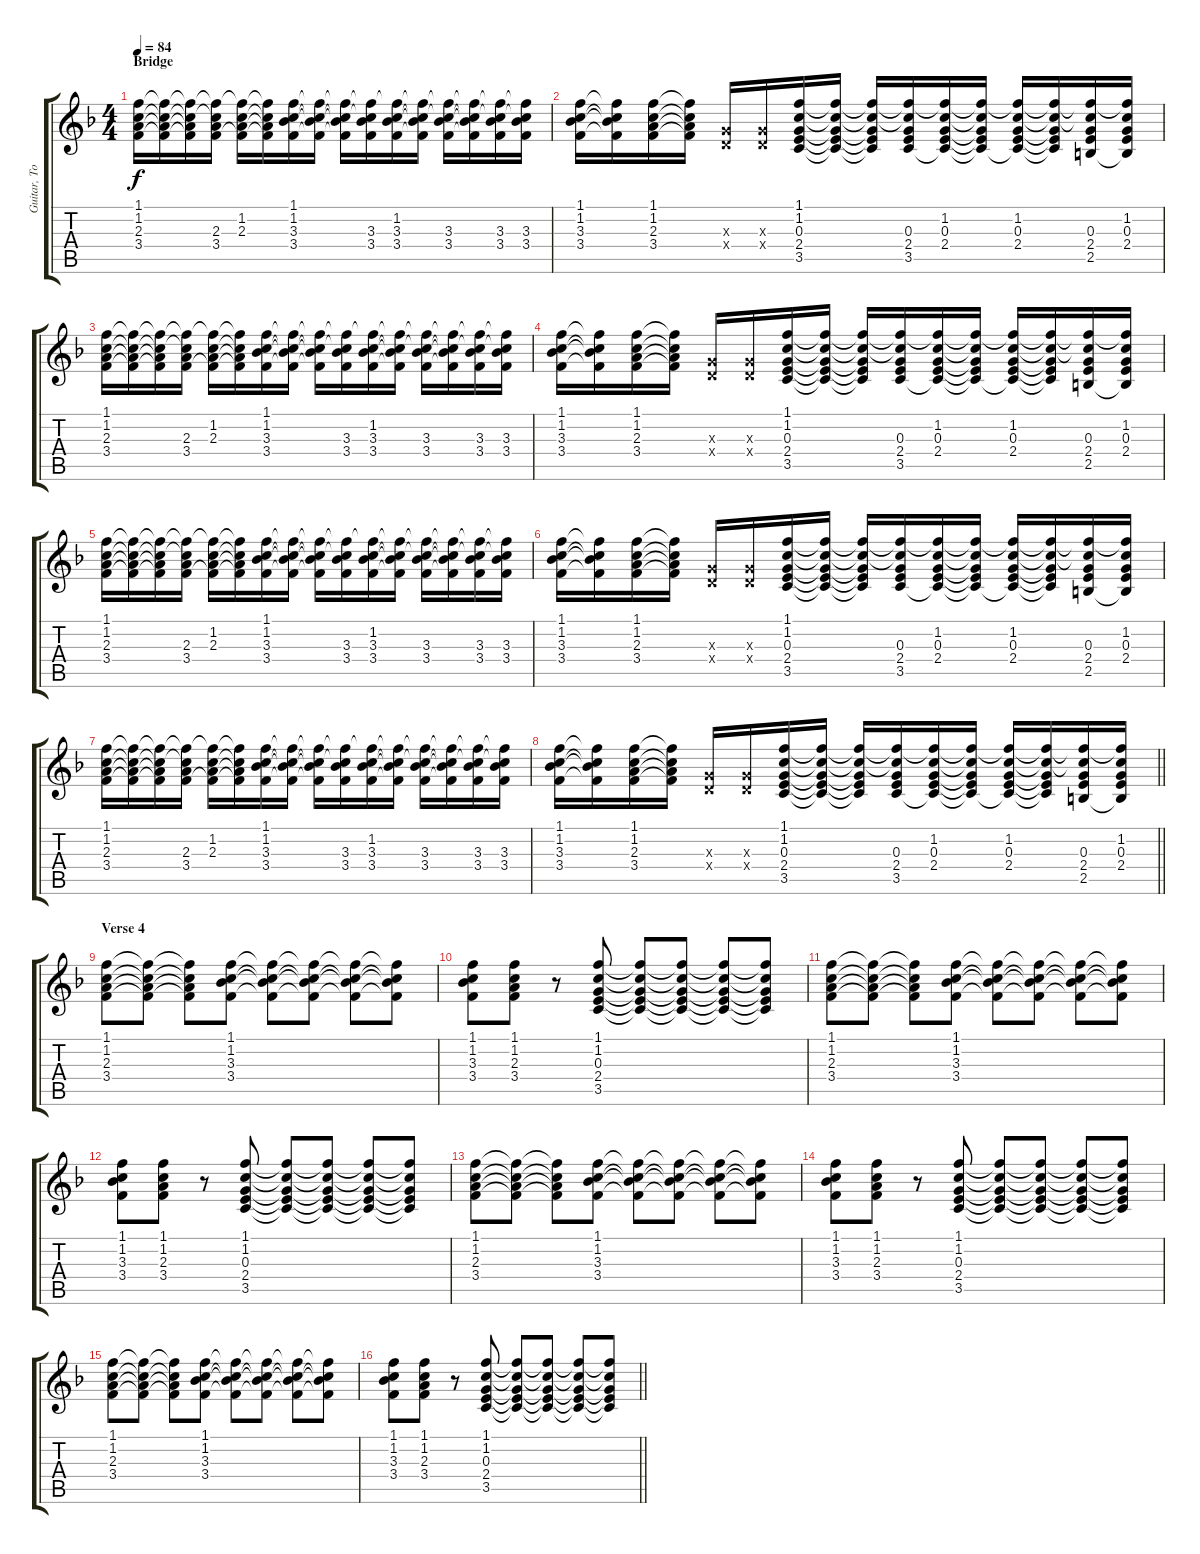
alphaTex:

\track ("Guitar, Tom w/o Capo" "Guitar, To") {instrument electricguitarjazz}
\staff {score tabs}
\tuning (E4 B3 G3 D3 A2 E2) {hide}
\ts (4 4)
\section ("" "Bridge")
\tempo 84
\clef g2
\ks f
(1.1 1.2 2.3 3.4).16{dy f} (1.1{t} 1.2{t} 2.3{t} 3.4{t}).16 (1.1{t} 1.2{t} 2.3{t} 3.4{t}).16 (1.1{t} 1.2{t} 2.3 3.4).16 (1.1{t} 1.2 2.3 3.4{t}).16 (1.1{t} 1.2{t} 2.3{t} 3.4{t}).16 (1.1 1.2 3.3 3.4).16 (1.1{t} 1.2{t} 3.3{t} 3.4{t}).16 (1.1{t} 1.2{t} 3.3{t} 3.4{t}).16 (1.1{t} 1.2{t} 3.3 3.4).16 (1.1{t} 1.2 3.3 3.4).16 (1.1{t} 1.2{t} 3.3{t} 3.4{t}).16 (1.1{t} 1.2{t} 3.3 3.4).16 (1.1{t} 1.2{t} 3.3{t} 3.4{t}).16 (1.1{t} 1.2{t} 3.3 3.4).16 (1.1{t} 1.2{t} 3.3 3.4).16 |
(1.1 1.2 3.3 3.4).16 (1.1{t} 1.2{t} 3.3{t} 3.4{t}).16 (1.1 1.2 2.3 3.4).16 (1.1{t} 1.2{t} 2.3{t} 3.4{t}).16 (0.3{x} 0.4{x}).16 (0.3{x} 0.4{x}).16 (1.1 1.2 0.3 2.4 3.5).16 (1.1{t} 1.2{t} 0.3{t} 2.4{t} 3.5{t}).16 (1.1{t} 1.2{t} 0.3{t} 2.4{t} 3.5{t}).16 (1.1{t} 1.2{t} 0.3 2.4 3.5).16 (1.1{t} 1.2 0.3 2.4 3.5{t}).16 (1.1{t} 1.2{t} 0.3{t} 2.4{t} 3.5{t}).16 (1.1{t} 1.2 0.3 2.4 3.5{t}).16 (1.1{t} 1.2{t} 0.3{t} 2.4{t} 3.5{t}).16 (1.1{t} 1.2{t} 0.3 2.4 2.5).16 (1.1{t} 1.2 0.3 2.4 2.5{t}).16 |
(1.1 1.2 2.3 3.4).16 (1.1{t} 1.2{t} 2.3{t} 3.4{t}).16 (1.1{t} 1.2{t} 2.3{t} 3.4{t}).16 (1.1{t} 1.2{t} 2.3 3.4).16 (1.1{t} 1.2 2.3 3.4{t}).16 (1.1{t} 1.2{t} 2.3{t} 3.4{t}).16 (1.1 1.2 3.3 3.4).16 (1.1{t} 1.2{t} 3.3{t} 3.4{t}).16 (1.1{t} 1.2{t} 3.3{t} 3.4{t}).16 (1.1{t} 1.2{t} 3.3 3.4).16 (1.1{t} 1.2 3.3 3.4).16 (1.1{t} 1.2{t} 3.3{t} 3.4{t}).16 (1.1{t} 1.2{t} 3.3 3.4).16 (1.1{t} 1.2{t} 3.3{t} 3.4{t}).16 (1.1{t} 1.2{t} 3.3 3.4).16 (1.1{t} 1.2{t} 3.3 3.4).16 |
(1.1 1.2 3.3 3.4).16 (1.1{t} 1.2{t} 3.3{t} 3.4{t}).16 (1.1 1.2 2.3 3.4).16 (1.1{t} 1.2{t} 2.3{t} 3.4{t}).16 (0.3{x} 0.4{x}).16 (0.3{x} 0.4{x}).16 (1.1 1.2 0.3 2.4 3.5).16 (1.1{t} 1.2{t} 0.3{t} 2.4{t} 3.5{t}).16 (1.1{t} 1.2{t} 0.3{t} 2.4{t} 3.5{t}).16 (1.1{t} 1.2{t} 0.3 2.4 3.5).16 (1.1{t} 1.2 0.3 2.4 3.5{t}).16 (1.1{t} 1.2{t} 0.3{t} 2.4{t} 3.5{t}).16 (1.1{t} 1.2 0.3 2.4 3.5{t}).16 (1.1{t} 1.2{t} 0.3{t} 2.4{t} 3.5{t}).16 (1.1{t} 1.2{t} 0.3 2.4 2.5).16 (1.1{t} 1.2 0.3 2.4 2.5{t}).16 |
(1.1 1.2 2.3 3.4).16 (1.1{t} 1.2{t} 2.3{t} 3.4{t}).16 (1.1{t} 1.2{t} 2.3{t} 3.4{t}).16 (1.1{t} 1.2{t} 2.3 3.4).16 (1.1{t} 1.2 2.3 3.4{t}).16 (1.1{t} 1.2{t} 2.3{t} 3.4{t}).16 (1.1 1.2 3.3 3.4).16 (1.1{t} 1.2{t} 3.3{t} 3.4{t}).16 (1.1{t} 1.2{t} 3.3{t} 3.4{t}).16 (1.1{t} 1.2{t} 3.3 3.4).16 (1.1{t} 1.2 3.3 3.4).16 (1.1{t} 1.2{t} 3.3{t} 3.4{t}).16 (1.1{t} 1.2{t} 3.3 3.4).16 (1.1{t} 1.2{t} 3.3{t} 3.4{t}).16 (1.1{t} 1.2{t} 3.3 3.4).16 (1.1{t} 1.2{t} 3.3 3.4).16 |
(1.1 1.2 3.3 3.4).16 (1.1{t} 1.2{t} 3.3{t} 3.4{t}).16 (1.1 1.2 2.3 3.4).16 (1.1{t} 1.2{t} 2.3{t} 3.4{t}).16 (0.3{x} 0.4{x}).16 (0.3{x} 0.4{x}).16 (1.1 1.2 0.3 2.4 3.5).16 (1.1{t} 1.2{t} 0.3{t} 2.4{t} 3.5{t}).16 (1.1{t} 1.2{t} 0.3{t} 2.4{t} 3.5{t}).16 (1.1{t} 1.2{t} 0.3 2.4 3.5).16 (1.1{t} 1.2 0.3 2.4 3.5{t}).16 (1.1{t} 1.2{t} 0.3{t} 2.4{t} 3.5{t}).16 (1.1{t} 1.2 0.3 2.4 3.5{t}).16 (1.1{t} 1.2{t} 0.3{t} 2.4{t} 3.5{t}).16 (1.1{t} 1.2{t} 0.3 2.4 2.5).16 (1.1{t} 1.2 0.3 2.4 2.5{t}).16 |
(1.1 1.2 2.3 3.4).16 (1.1{t} 1.2{t} 2.3{t} 3.4{t}).16 (1.1{t} 1.2{t} 2.3{t} 3.4{t}).16 (1.1{t} 1.2{t} 2.3 3.4).16 (1.1{t} 1.2 2.3 3.4{t}).16 (1.1{t} 1.2{t} 2.3{t} 3.4{t}).16 (1.1 1.2 3.3 3.4).16 (1.1{t} 1.2{t} 3.3{t} 3.4{t}).16 (1.1{t} 1.2{t} 3.3{t} 3.4{t}).16 (1.1{t} 1.2{t} 3.3 3.4).16 (1.1{t} 1.2 3.3 3.4).16 (1.1{t} 1.2{t} 3.3{t} 3.4{t}).16 (1.1{t} 1.2{t} 3.3 3.4).16 (1.1{t} 1.2{t} 3.3{t} 3.4{t}).16 (1.1{t} 1.2{t} 3.3 3.4).16 (1.1{t} 1.2{t} 3.3 3.4).16 |
\barLineRight lightlight
(1.1 1.2 3.3 3.4).16 (1.1{t} 1.2{t} 3.3{t} 3.4{t}).16 (1.1 1.2 2.3 3.4).16 (1.1{t} 1.2{t} 2.3{t} 3.4{t}).16 (0.3{x} 0.4{x}).16 (0.3{x} 0.4{x}).16 (1.1 1.2 0.3 2.4 3.5).16 (1.1{t} 1.2{t} 0.3{t} 2.4{t} 3.5{t}).16 (1.1{t} 1.2{t} 0.3{t} 2.4{t} 3.5{t}).16 (1.1{t} 1.2{t} 0.3 2.4 3.5).16 (1.1{t} 1.2 0.3 2.4 3.5{t}).16 (1.1{t} 1.2{t} 0.3{t} 2.4{t} 3.5{t}).16 (1.1{t} 1.2 0.3 2.4 3.5{t}).16 (1.1{t} 1.2{t} 0.3{t} 2.4{t} 3.5{t}).16 (1.1{t} 1.2{t} 0.3 2.4 2.5).16 (1.1{t} 1.2 0.3 2.4 2.5{t}).16 |
\section ("" "Verse 4")
(1.1 1.2 2.3 3.4).8 (1.1{t} 1.2{t} 2.3{t} 3.4{t}).8 (1.1{t} 1.2{t} 2.3{t} 3.4{t}).8 (1.1 1.2 3.3 3.4).8 (1.1{t} 1.2{t} 3.3{t} 3.4{t}).8 (1.1{t} 1.2{t} 3.3{t} 3.4{t}).8 (1.1{t} 1.2{t} 3.3{t} 3.4{t}).8 (1.1{t} 1.2{t} 3.3{t} 3.4{t}).8 |
(1.1 1.2 3.3 3.4).8 (1.1 1.2 2.3 3.4).8 r.8 (1.1 1.2 0.3 2.4 3.5).8 (1.1{t} 1.2{t} 0.3{t} 2.4{t} 3.5{t}).8 (1.1{t} 1.2{t} 0.3{t} 2.4{t} 3.5{t}).8 (1.1{t} 1.2{t} 0.3{t} 2.4{t} 3.5{t}).8 (1.1{t} 1.2{t} 0.3{t} 2.4{t} 3.5{t}).8 |
(1.1 1.2 2.3 3.4).8 (1.1{t} 1.2{t} 2.3{t} 3.4{t}).8 (1.1{t} 1.2{t} 2.3{t} 3.4{t}).8 (1.1 1.2 3.3 3.4).8 (1.1{t} 1.2{t} 3.3{t} 3.4{t}).8 (1.1{t} 1.2{t} 3.3{t} 3.4{t}).8 (1.1{t} 1.2{t} 3.3{t} 3.4{t}).8 (1.1{t} 1.2{t} 3.3{t} 3.4{t}).8 |
(1.1 1.2 3.3 3.4).8 (1.1 1.2 2.3 3.4).8 r.8 (1.1 1.2 0.3 2.4 3.5).8 (1.1{t} 1.2{t} 0.3{t} 2.4{t} 3.5{t}).8 (1.1{t} 1.2{t} 0.3{t} 2.4{t} 3.5{t}).8 (1.1{t} 1.2{t} 0.3{t} 2.4{t} 3.5{t}).8 (1.1{t} 1.2{t} 0.3{t} 2.4{t} 3.5{t}).8 |
(1.1 1.2 2.3 3.4).8 (1.1{t} 1.2{t} 2.3{t} 3.4{t}).8 (1.1{t} 1.2{t} 2.3{t} 3.4{t}).8 (1.1 1.2 3.3 3.4).8 (1.1{t} 1.2{t} 3.3{t} 3.4{t}).8 (1.1{t} 1.2{t} 3.3{t} 3.4{t}).8 (1.1{t} 1.2{t} 3.3{t} 3.4{t}).8 (1.1{t} 1.2{t} 3.3{t} 3.4{t}).8 |
(1.1 1.2 3.3 3.4).8 (1.1 1.2 2.3 3.4).8 r.8 (1.1 1.2 0.3 2.4 3.5).8 (1.1{t} 1.2{t} 0.3{t} 2.4{t} 3.5{t}).8 (1.1{t} 1.2{t} 0.3{t} 2.4{t} 3.5{t}).8 (1.1{t} 1.2{t} 0.3{t} 2.4{t} 3.5{t}).8 (1.1{t} 1.2{t} 0.3{t} 2.4{t} 3.5{t}).8 |
(1.1 1.2 2.3 3.4).8 (1.1{t} 1.2{t} 2.3{t} 3.4{t}).8 (1.1{t} 1.2{t} 2.3{t} 3.4{t}).8 (1.1 1.2 3.3 3.4).8 (1.1{t} 1.2{t} 3.3{t} 3.4{t}).8 (1.1{t} 1.2{t} 3.3{t} 3.4{t}).8 (1.1{t} 1.2{t} 3.3{t} 3.4{t}).8 (1.1{t} 1.2{t} 3.3{t} 3.4{t}).8 |
\barLineRight lightlight
(1.1 1.2 3.3 3.4).8 (1.1 1.2 2.3 3.4).8 r.8 (1.1 1.2 0.3 2.4 3.5).8 (1.1{t} 1.2{t} 0.3{t} 2.4{t} 3.5{t}).8 (1.1{t} 1.2{t} 0.3{t} 2.4{t} 3.5{t}).8 (1.1{t} 1.2{t} 0.3{t} 2.4{t} 3.5{t}).8 (1.1{t} 1.2{t} 0.3{t} 2.4{t} 3.5{t}).8
